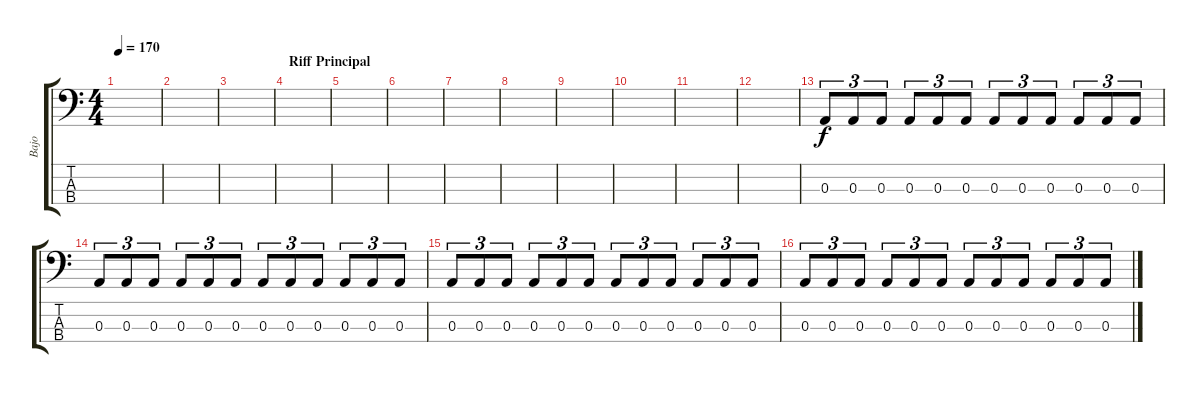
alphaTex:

\track ("Bajo" "Bajo") {instrument electricbassfinger}
\staff {score tabs}
\tuning (G2 D2 A1 E1) {hide}
\ts (4 4)
\tempo 170
\clef f4
\ks c
|
|
|
\section ("" "Riff Principal")
|
|
|
|
|
|
|
|
|
0.3.8{tu (3 2)} 0.3.8{tu (3 2)} 0.3.8{tu (3 2)} 0.3.8{tu (3 2)} 0.3.8{tu (3 2)} 0.3.8{tu (3 2)} 0.3.8{tu (3 2)} 0.3.8{tu (3 2)} 0.3.8{tu (3 2)} 0.3.8{tu (3 2)} 0.3.8{tu (3 2)} 0.3.8{tu (3 2)} |
0.3.8{tu (3 2)} 0.3.8{tu (3 2)} 0.3.8{tu (3 2)} 0.3.8{tu (3 2)} 0.3.8{tu (3 2)} 0.3.8{tu (3 2)} 0.3.8{tu (3 2)} 0.3.8{tu (3 2)} 0.3.8{tu (3 2)} 0.3.8{tu (3 2)} 0.3.8{tu (3 2)} 0.3.8{tu (3 2)} |
0.3.8{tu (3 2)} 0.3.8{tu (3 2)} 0.3.8{tu (3 2)} 0.3.8{tu (3 2)} 0.3.8{tu (3 2)} 0.3.8{tu (3 2)} 0.3.8{tu (3 2)} 0.3.8{tu (3 2)} 0.3.8{tu (3 2)} 0.3.8{tu (3 2)} 0.3.8{tu (3 2)} 0.3.8{tu (3 2)} |
0.3.8{tu (3 2)} 0.3.8{tu (3 2)} 0.3.8{tu (3 2)} 0.3.8{tu (3 2)} 0.3.8{tu (3 2)} 0.3.8{tu (3 2)} 0.3.8{tu (3 2)} 0.3.8{tu (3 2)} 0.3.8{tu (3 2)} 0.3.8{tu (3 2)} 0.3.8{tu (3 2)} 0.3.8{tu (3 2)}
